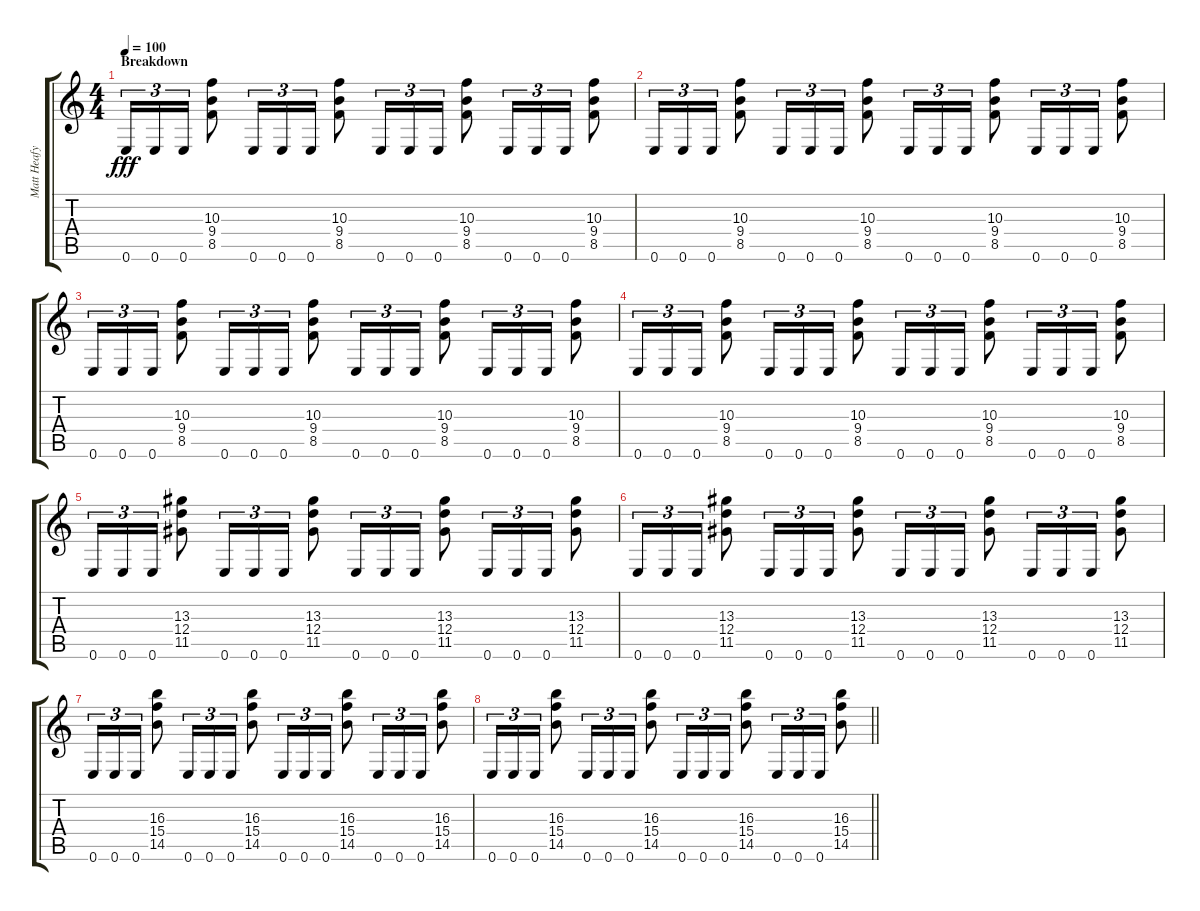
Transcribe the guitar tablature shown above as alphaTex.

\track ("Matt Heafy (Lead)" "Matt Heafy") {instrument distortionguitar}
\staff {score tabs}
\tuning (E4 B3 G3 D3 A2 E2) {hide}
\ts (4 4)
\section ("" "Breakdown")
\tempo 100
\clef g2
\ks c
0.6.16{tu (3 2) dy fff balance 13} 0.6.16{tu (3 2)} 0.6.16{tu (3 2)} (10.3 9.4 8.5).8 0.6.16{tu (3 2)} 0.6.16{tu (3 2)} 0.6.16{tu (3 2)} (10.3 9.4 8.5).8 0.6.16{tu (3 2)} 0.6.16{tu (3 2)} 0.6.16{tu (3 2)} (10.3 9.4 8.5).8 0.6.16{tu (3 2)} 0.6.16{tu (3 2)} 0.6.16{tu (3 2)} (10.3 9.4 8.5).8 |
0.6.16{tu (3 2)} 0.6.16{tu (3 2)} 0.6.16{tu (3 2)} (10.3 9.4 8.5).8 0.6.16{tu (3 2)} 0.6.16{tu (3 2)} 0.6.16{tu (3 2)} (10.3 9.4 8.5).8 0.6.16{tu (3 2)} 0.6.16{tu (3 2)} 0.6.16{tu (3 2)} (10.3 9.4 8.5).8 0.6.16{tu (3 2)} 0.6.16{tu (3 2)} 0.6.16{tu (3 2)} (10.3 9.4 8.5).8 |
0.6.16{tu (3 2) balance 3} 0.6.16{tu (3 2)} 0.6.16{tu (3 2)} (10.3 9.4 8.5).8 0.6.16{tu (3 2)} 0.6.16{tu (3 2)} 0.6.16{tu (3 2)} (10.3 9.4 8.5).8 0.6.16{tu (3 2)} 0.6.16{tu (3 2)} 0.6.16{tu (3 2)} (10.3 9.4 8.5).8 0.6.16{tu (3 2)} 0.6.16{tu (3 2)} 0.6.16{tu (3 2)} (10.3 9.4 8.5).8 |
0.6.16{tu (3 2)} 0.6.16{tu (3 2)} 0.6.16{tu (3 2)} (10.3 9.4 8.5).8 0.6.16{tu (3 2)} 0.6.16{tu (3 2)} 0.6.16{tu (3 2)} (10.3 9.4 8.5).8 0.6.16{tu (3 2)} 0.6.16{tu (3 2)} 0.6.16{tu (3 2)} (10.3 9.4 8.5).8 0.6.16{tu (3 2)} 0.6.16{tu (3 2)} 0.6.16{tu (3 2)} (10.3 9.4 8.5).8 |
0.6.16{tu (3 2)} 0.6.16{tu (3 2)} 0.6.16{tu (3 2)} (13.3 12.4 11.5).8 0.6.16{tu (3 2)} 0.6.16{tu (3 2)} 0.6.16{tu (3 2)} (13.3 12.4 11.5).8 0.6.16{tu (3 2)} 0.6.16{tu (3 2)} 0.6.16{tu (3 2)} (13.3 12.4 11.5).8 0.6.16{tu (3 2)} 0.6.16{tu (3 2)} 0.6.16{tu (3 2)} (13.3 12.4 11.5).8 |
0.6.16{tu (3 2)} 0.6.16{tu (3 2)} 0.6.16{tu (3 2)} (13.3 12.4 11.5).8 0.6.16{tu (3 2)} 0.6.16{tu (3 2)} 0.6.16{tu (3 2)} (13.3 12.4 11.5).8 0.6.16{tu (3 2)} 0.6.16{tu (3 2)} 0.6.16{tu (3 2)} (13.3 12.4 11.5).8 0.6.16{tu (3 2)} 0.6.16{tu (3 2)} 0.6.16{tu (3 2)} (13.3 12.4 11.5).8 |
0.6.16{tu (3 2)} 0.6.16{tu (3 2)} 0.6.16{tu (3 2)} (16.3 15.4 14.5).8 0.6.16{tu (3 2)} 0.6.16{tu (3 2)} 0.6.16{tu (3 2)} (16.3 15.4 14.5).8 0.6.16{tu (3 2)} 0.6.16{tu (3 2)} 0.6.16{tu (3 2)} (16.3 15.4 14.5).8 0.6.16{tu (3 2)} 0.6.16{tu (3 2)} 0.6.16{tu (3 2)} (16.3 15.4 14.5).8 |
\barLineRight lightlight
0.6.16{tu (3 2)} 0.6.16{tu (3 2)} 0.6.16{tu (3 2)} (16.3 15.4 14.5).8 0.6.16{tu (3 2)} 0.6.16{tu (3 2)} 0.6.16{tu (3 2)} (16.3 15.4 14.5).8 0.6.16{tu (3 2)} 0.6.16{tu (3 2)} 0.6.16{tu (3 2)} (16.3 15.4 14.5).8 0.6.16{tu (3 2)} 0.6.16{tu (3 2)} 0.6.16{tu (3 2)} (16.3 15.4 14.5).8
